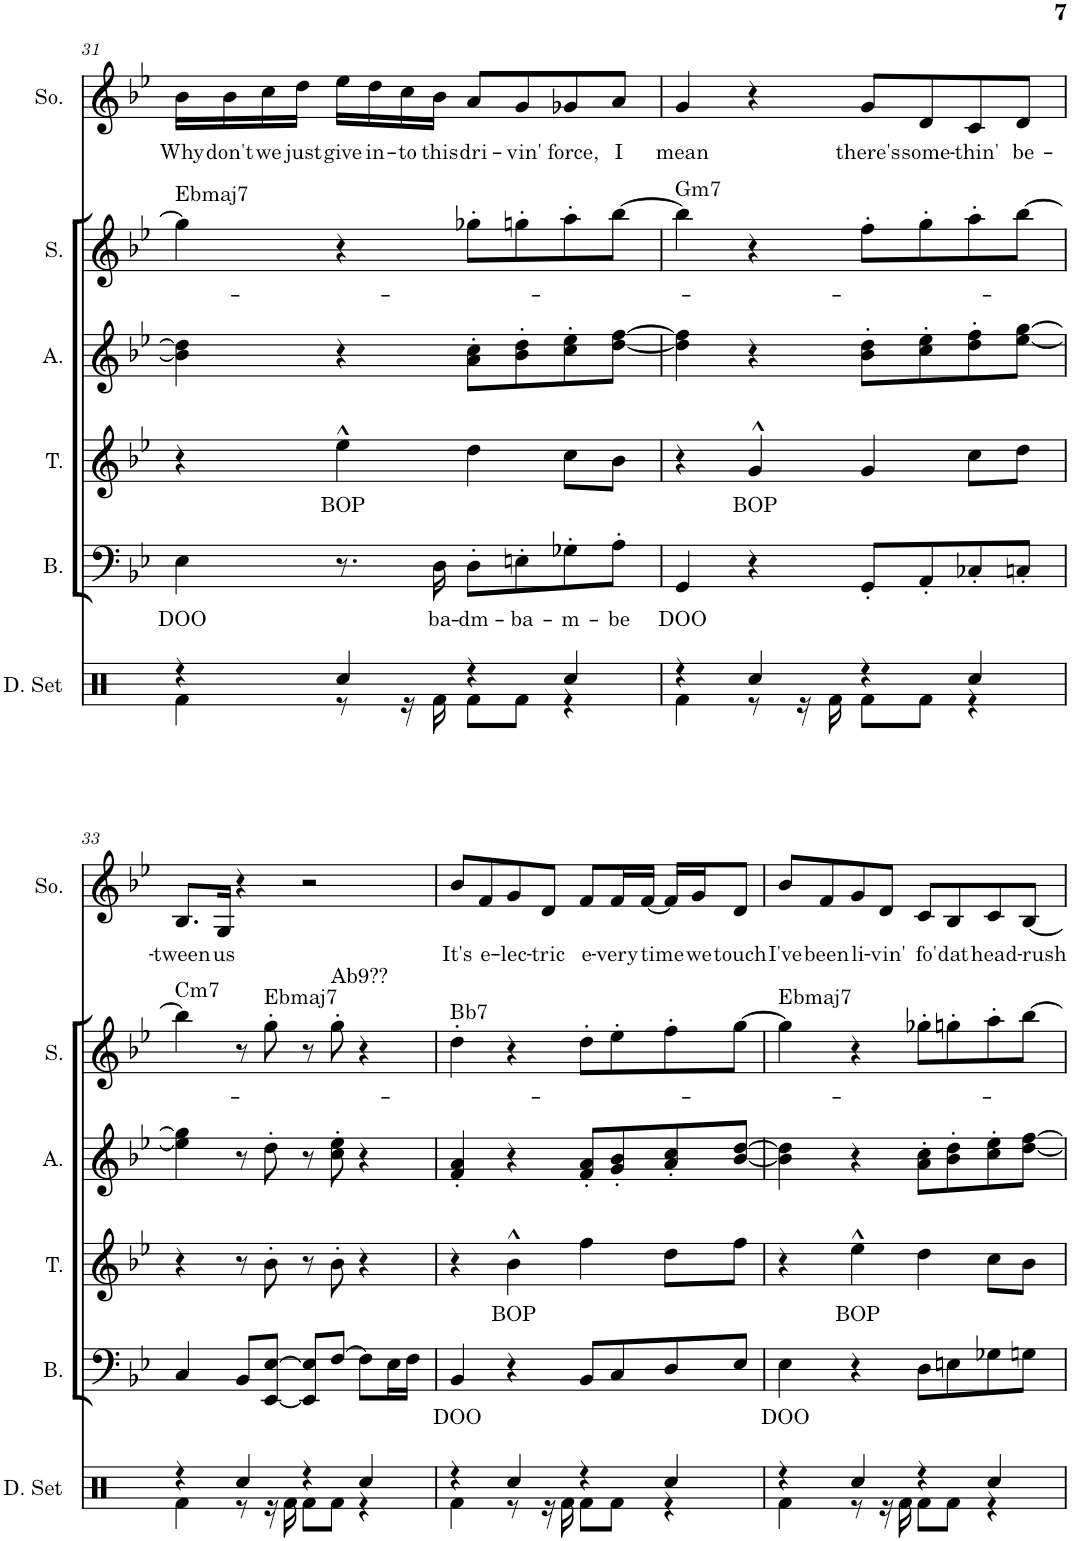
**kern	**kern	**text	**kern	**text	**kern	**kern	**kern	**text
*part6	*part5	*part5	*part4	*part4	*part3	*part2	*part1	*part1
*staff6	*staff5	*staff5	*staff4	*staff4	*staff3	*staff2	*staff1	*staff1
*I"Drumset	*I"Bae-ss	*	*I"Tenor	*	*I"Alto	*I"Suss-pranos	*I"S(owo)	*
*I'D. Set	*I'B.	*	*I'T.	*	*I'A.	*I'S.	*I'So.	*
!!LO:PB:g=z
*clefX	*clefF4	*	*clefG2	*	*clefG2	*clefG2	*clefG2	*
*k[]	*k[b-e-]	*	*k[b-e-]	*	*k[b-e-]	*k[b-e-]	*k[b-e-]	*
*M4/4	*M4/4	*	*M4/4	*	*M4/4	*M4/4	*M4/4	*
=31	=31	=31	=31	=31	=31	=31	=31	=31
*^	*	*	*	*	*	*	*	*
!	!	!	!	!	!	!	!LO:TX:a:t=Ebmaj7	!	!
!	!	!	!LO:LY:b	!	!	!	!	!	!LO:LY:b
4r	4Rf\	4E-\	DOO	4r	.	4b-\] 4dd\]	4gg\]	16b-\LL	Why
!	!	!	!	!	!	!	!	!	!LO:LY:b
.	.	.	.	.	.	.	.	16b-\	don't
!	!	!	!	!	!	!	!	!	!LO:LY:b
.	.	.	.	.	.	.	.	16cc\	we
!	!	!	!	!	!	!	!	!	!LO:LY:b
.	.	.	.	.	.	.	.	16dd\JJ	just
!	!	!	!	!	!LO:LY:b	!	!	!	!LO:LY:b
4Rcc/	8r	8.r	.	4ee-^^\	BOP	4r	4r	16ee-\LL	give
!	!	!	!	!	!	!	!	!	!LO:LY:b
.	.	.	.	.	.	.	.	16dd\	in-
!	!	!	!	!	!	!	!	!	!LO:LY:b
.	16r	.	.	.	.	.	.	16cc\	-to
!	!	!	!LO:LY:b	!	!	!	!	!	!LO:LY:b
.	16Rf\	16D\	ba-	.	.	.	.	16b-\JJ	this
!	!	!	!LO:LY:b	!	!	!	!	!	!LO:LY:b
4r	8Rf\L	8D'\L	-dm-	4dd\	.	8a\' 8cc\'L	8gg-X'\L	8a/L	dri-
!	!	!	!LO:LY:b	!	!	!	!	!	!LO:LY:b
.	8Rf\J	8En'\	-ba-	.	.	8b-\' 8dd\'	8ggn'\	8g/	-vin'
!	!	!	!LO:LY:b	!	!	!	!	!	!LO:LY:b
4Rcc/	4r	8G-X'\	-m-	8cc\L	.	8cc\' 8ee-\'	8aa'\	8g-X/	force,
!	!	!	!LO:LY:b	!	!	!	!	!	!LO:LY:b
.	.	8A'\J	-be	8b-\J	.	[8dd\ [8ff\J	[8bb-\J	8a/J	I
=32	=32	=32	=32	=32	=32	=32	=32	=32	=32
!	!	!	!	!	!	!	!LO:TX:a:t=Gm7	!	!
!	!	!	!LO:LY:b	!	!	!	!	!	!LO:LY:b
4r	4Rf\	4GG/	DOO	4r	.	4dd\] 4ff\]	4bb-\]	4g/	mean
!	!	!	!	!	!LO:LY:b	!	!	!	!
4Rcc/	8r	4r	.	4g^^/	BOP	4r	4r	4r	.
.	16r	.	.	.	.	.	.	.	.
.	16Rf\	.	.	.	.	.	.	.	.
!	!	!	!	!	!	!	!	!	!LO:LY:b
4r	8Rf\L	8GG'/L	.	4g/	.	8b-\' 8dd\'L	8ff'\L	8g/L	there's
!	!	!	!	!	!	!	!	!	!LO:LY:b
.	8Rf\J	8AA'/	.	.	.	8cc\' 8ee-\'	8gg'\	8d/	some-
!	!	!	!	!	!	!	!	!	!LO:LY:b
4Rcc/	4r	8C-X'/	.	8cc\L	.	8dd\' 8ff\'	8aa'\	8c/	-thin'
!	!	!	!	!	!	!	!	!	!LO:LY:b
.	.	8Cn'/J	.	8dd\J	.	[8ee-\ [8gg\J	[8bb-\J	8d/J	be-
!!LO:LB:g=z
=33	=33	=33	=33	=33	=33	=33	=33	=33	=33
!	!	!	!	!	!	!	!LO:TX:a:t=Cm7	!	!
!	!	!	!	!	!	!	!	!	!LO:LY:b
4r	4Rf\	4C/	.	4r	.	4ee-\] 4gg\]	4bb-\]	8.B-/L	-tween
!	!	!	!	!	!	!	!	!	!LO:LY:b
.	.	.	.	.	.	.	.	16G/Jk	us
4Rcc/	8r	8BB-/L	.	8r	.	8r	8r	4r	.
!	!	!	!	!	!	!	!LO:TX:a:t=Ebmaj7	!	!
.	16r	[8EE-/ [8E-/J	.	8b-'\	.	8dd'\	8gg'\	.	.
.	16Rf\	.	.	.	.	.	.	.	.
4r	8Rf\L	8EE-/] 8E-/]L	.	8r	.	8r	8r	2r	.
!	!	!	!	!	!	!	!LO:TX:a:t=Ab9??	!	!
.	8Rf\J	[8F/J	.	8b-'\	.	8cc\' 8ee-\'	8gg'\	.	.
4Rcc/	4r	8F\L]	.	4r	.	4r	4r	.	.
.	.	16E-\L	.	.	.	.	.	.	.
.	.	16F\JJ	.	.	.	.	.	.	.
=34	=34	=34	=34	=34	=34	=34	=34	=34	=34
!	!	!	!	!	!	!	!LO:TX:a:t=Bb7	!	!
!	!	!	!LO:LY:b	!	!	!	!	!	!LO:LY:b
4r	4Rf\	4BB-/	DOO	4r	.	4f/' 4a/'	4dd'\	8b-/L	It's
!	!	!	!	!	!	!	!	!	!LO:LY:b
.	.	.	.	.	.	.	.	8f/	e-
!	!	!	!	!	!LO:LY:b	!	!	!	!LO:LY:b
4Rcc/	8r	4r	.	4b-^^\	BOP	4r	4r	8g/	-lec-
!	!	!	!	!	!	!	!	!	!LO:LY:b
.	16r	.	.	.	.	.	.	8d/J	-tric
.	16Rf\	.	.	.	.	.	.	.	.
!	!	!	!	!	!	!	!	!	!LO:LY:b
4r	8Rf\L	8BB-/L	.	4ff\	.	8f/' 8a/'L	8dd'\L	8f/L	e-
!	!	!	!	!	!	!	!	!	!LO:LY:b
.	8Rf\J	8C/	.	.	.	8g/' 8b-/'	8ee-'\	16f/L	-very
!	!	!	!	!	!	!	!	!	!LO:LY:b
.	.	.	.	.	.	.	.	[16f/JJ	time
4Rcc/	4r	8D/	.	8dd\L	.	8a/' 8cc/'	8ff'\	16f/LL]	.
!	!	!	!	!	!	!	!	!	!LO:LY:b
.	.	.	.	.	.	.	.	16g/J	we
!	!	!	!	!	!	!	!	!	!LO:LY:b
.	.	8E-/J	.	8ff\J	.	[8b-/ [8dd/J	[8gg\J	8d/J	touch
=35	=35	=35	=35	=35	=35	=35	=35	=35	=35
!	!	!	!	!	!	!	!LO:TX:a:t=Ebmaj7	!	!
!	!	!	!LO:LY:b	!	!	!	!	!	!LO:LY:b
4r	4Rf\	4E-\	DOO	4r	.	4b-\] 4dd\]	4gg\]	8b-/L	I've
!	!	!	!	!	!	!	!	!	!LO:LY:b
.	.	.	.	.	.	.	.	8f/	been
!	!	!	!	!	!LO:LY:b	!	!	!	!LO:LY:b
4Rcc/	8r	4r	.	4ee-^^\	BOP	4r	4r	8g/	li-
!	!	!	!	!	!	!	!	!	!LO:LY:b
.	16r	.	.	.	.	.	.	8d/J	-vin'
.	16Rf\	.	.	.	.	.	.	.	.
!	!	!	!	!	!	!	!	!	!LO:LY:b
4r	8Rf\L	8D\L	.	4dd\	.	8a\' 8cc\'L	8gg-X'\L	8c/L	fo'
!	!	!	!	!	!	!	!	!	!LO:LY:b
.	8Rf\J	8En\	.	.	.	8b-\' 8dd\'	8ggn'\	8B-/	dat
!	!	!	!	!	!	!	!	!	!LO:LY:b
4Rcc/	4r	8G-X\	.	8cc\L	.	8cc\' 8ee-\'	8aa'\	8c/	head-
!	!	!	!	!	!	!	!	!	!LO:LY:b
.	.	8Gn\J	.	8b-\J	.	[8dd\ [8ff\J	[8bb-\J	[8B-/J	-rush
*v	*v	*	*	*	*	*	*	*	*
=	=	=	=	=	=	=	=	=
*-	*-	*-	*-	*-	*-	*-	*-	*-
